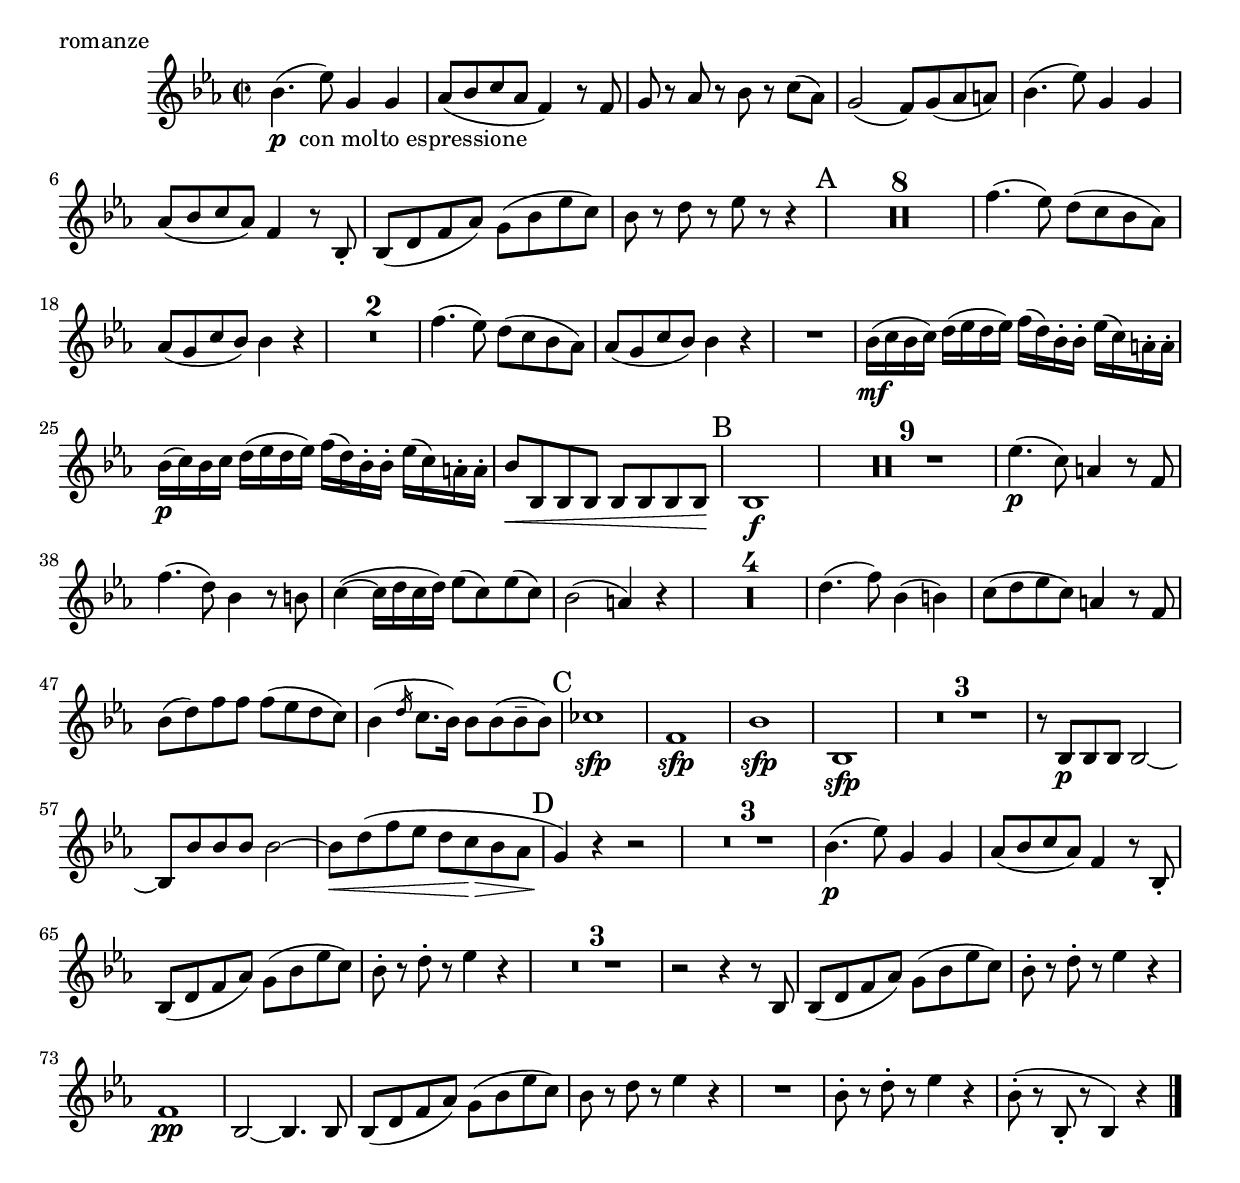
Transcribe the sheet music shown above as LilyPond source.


\version "1.3.146"

romanze = \notes \relative c' {
	\key f \major
	\time 2/2
	\property Score.skipBars = ##t

	c'4.( _#'(italic (dynamic "p") " con molto espressione") 
		)f8 a,4 a
	[bes8( c d bes] )g4 r8 g
	a r bes r c r [d()bes]
	a2( [)g8 a( bes )b]
	c4. () f8 a,4 a |
	% 6 
	[bes8 (c d) bes] g4 r8 c,-.
	[c8( e g )bes] [a( c f ) d]
	c r e r f r r4
	\mark "A"
	R1*8
	g4. ()f8  [e( d c) bes]
	% 18
	[bes( a d )c] c4 r
	R1*2
	g'4.() f8 [e( d c) bes]
	[bes (a d ) c] c4 r
	R1
	% 25
	[c16\mf ( d c )d] [e ( f e )f] [g()e c-. c-.] [f()d b-. b-.]
	[c16\p () d c )d] [e ( f e )f] [g()e c-. c-.] [f()d b-. b-.]
	[c8 \< c, c c] [c c c \! c ]
	\mark "B"
	c1\f
	R1*9
	f'4.(\p )d8 b4 r8 g
	g'4.() e8 c4 r8 cis |
	% 39
	d4(~ [d16 e d )e] [f8 () d f() d]
	c2()b4 r
	R1*4
	e4. ()g8 c,4 ()cis
	[d8( e f )d] b4 r8 g
	[c ()e g g] [g( f e )d]
	c4(
	\grace { e16 }
	[d8. )c16] [c8 c--( c-- )c--]
	\mark "C"
	des1\sfp
	g,1\sfp 
	c\sfp   
	c,\sfp  
	R1*3
	r8 [c-\p c c] c2~
	[c8 c' c c] c2~
	[c8 \< e( g f] [e \! d \> c bes]
	\mark "D"
	\! )a4 r r2
	R1*3
	c4.-\p () f8 a,4 a |
	[bes8 (c d) bes] g4 r8 c,-.
	[c8( e g )bes] [a( c f ) d]
	c-. r e-. r f4 r4
	R1*3
	r2 r4 r8 c,8
	[c8( e g )bes] [a( c f ) d]
	c-. r e-. r f4 r4	
	g,1\pp
	c,2~c4. c8
	[c8( e g )bes] [a( c f ) d]
	c r e r f4 r4			% -. ? 

	R1
	c8-.   r e-. r f4 r4

	% Finish with F if played separately 
	c8-.(   r c,-. r ) c4 r4| 
	\bar "|."
}



\score
{
    \notes { \transpose bes \romanze }
	\header { piece = "romanze" opus = "" }	
	\midi{ \tempo 4 = 70  }
	\paper{}
}
